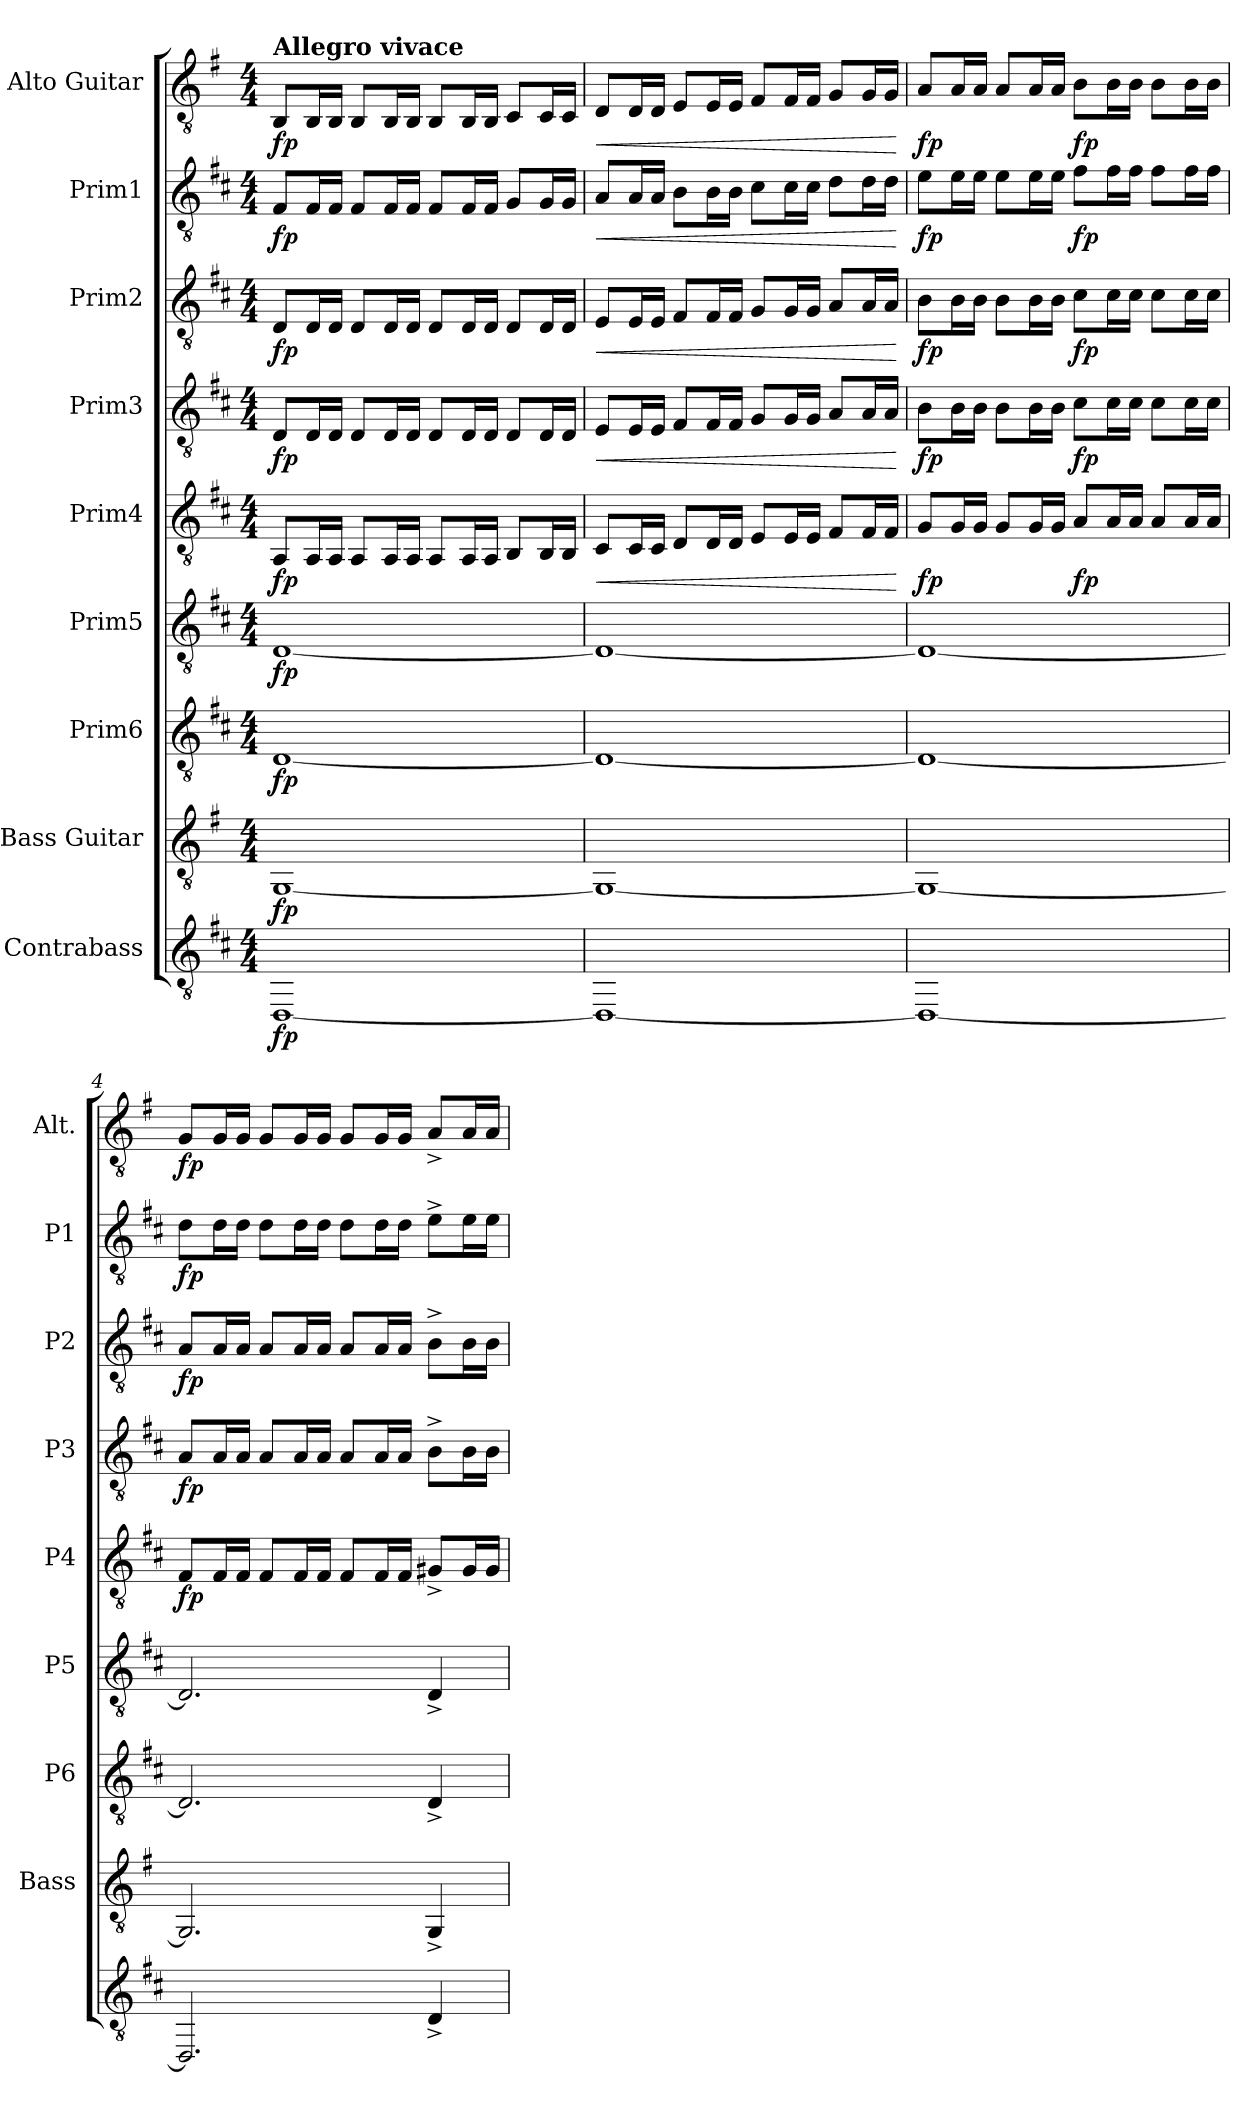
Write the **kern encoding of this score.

**kern	**dynam	**kern	**dynam	**kern	**dynam	**kern	**dynam	**kern	**dynam	**kern	**dynam	**kern	**dynam	**kern	**dynam	**kern	**dynam
*part9	*part9	*part8	*part8	*part7	*part7	*part6	*part6	*part5	*part5	*part4	*part4	*part3	*part3	*part2	*part2	*part1	*part1
*staff9	*staff9	*staff8	*staff8	*staff7	*staff7	*staff6	*staff6	*staff5	*staff5	*staff4	*staff4	*staff3	*staff3	*staff2	*staff2	*staff1	*staff1
*I"Contrabass	*	*I"Bass Guitar	*	*I"Prim6	*	*I"Prim5	*	*I"Prim4	*	*I"Prim3	*	*I"Prim2	*	*I"Prim1	*	*I"Alto Guitar	*
*	*	*I'Bass	*	*I'P6	*	*I'P5	*	*I'P4	*	*I'P3	*	*I'P2	*	*I'P1	*	*I'Alt.	*
*clefGv2	*	*clefGv2	*	*clefGv2	*	*clefGv2	*	*clefGv2	*	*clefGv2	*	*clefGv2	*	*clefGv2	*	*clefGv2	*
*ITrd7c12	*	*ITrd3c5	*	*	*	*	*	*	*	*	*	*	*	*	*	*ITrd-4c-7	*
*k[f#c#]	*	*k[f#c#]	*	*k[f#c#]	*	*k[f#c#]	*	*k[f#c#]	*	*k[f#c#]	*	*k[f#c#]	*	*k[f#c#]	*	*k[f#c#]	*
*M4/4	*	*M4/4	*	*M4/4	*	*M4/4	*	*M4/4	*	*M4/4	*	*M4/4	*	*M4/4	*	*M4/4	*
=1	=1	=1	=1	=1	=1	=1	=1	=1	=1	=1	=1	=1	=1	=1	=1	=1	=1
!	!	!	!	!	!	!	!	!	!	!	!	!	!	!	!	!LO:TX:a:B:t=Allegro vivace	!
!	!LO:DY:b	!	!LO:DY:b	!	!LO:DY:b	!	!LO:DY:b	!	!LO:DY:b	!	!LO:DY:b	!	!LO:DY:b	!	!LO:DY:b	!	!LO:DY:b
[1DDD	fp	[1DD	fp	[1D	fp	[1D	fp	8AA/L	fp	8D/L	fp	8D/L	fp	8F#/L	fp	8F#/L	fp
.	.	.	.	.	.	.	.	16AA/L	.	16D/L	.	16D/L	.	16F#/L	.	16F#/L	.
.	.	.	.	.	.	.	.	16AA/JJ	.	16D/JJ	.	16D/JJ	.	16F#/JJ	.	16F#/JJ	.
.	.	.	.	.	.	.	.	8AA/L	.	8D/L	.	8D/L	.	8F#/L	.	8F#/L	.
.	.	.	.	.	.	.	.	16AA/L	.	16D/L	.	16D/L	.	16F#/L	.	16F#/L	.
.	.	.	.	.	.	.	.	16AA/JJ	.	16D/JJ	.	16D/JJ	.	16F#/JJ	.	16F#/JJ	.
.	.	.	.	.	.	.	.	8AA/L	.	8D/L	.	8D/L	.	8F#/L	.	8F#/L	.
.	.	.	.	.	.	.	.	16AA/L	.	16D/L	.	16D/L	.	16F#/L	.	16F#/L	.
.	.	.	.	.	.	.	.	16AA/JJ	.	16D/JJ	.	16D/JJ	.	16F#/JJ	.	16F#/JJ	.
.	.	.	.	.	.	.	.	8BB/L	.	8D/L	.	8D/L	.	8G/L	.	8G/L	.
.	.	.	.	.	.	.	.	16BB/L	.	16D/L	.	16D/L	.	16G/L	.	16G/L	.
.	.	.	.	.	.	.	.	16BB/JJ	.	16D/JJ	.	16D/JJ	.	16G/JJ	.	16G/JJ	.
=2	=2	=2	=2	=2	=2	=2	=2	=2	=2	=2	=2	=2	=2	=2	=2	=2	=2
!	!	!	!	!	!	!	!	!	!LO:HP:b	!	!LO:HP:b	!	!LO:HP:b	!	!LO:HP:b	!	!LO:HP:b
1DDD_	.	1DD_	.	1D_	.	1D_	.	8C#/L	<	8E/L	<	8E/L	<	8A/L	<	8A/L	<
.	.	.	.	.	.	.	.	16C#/L	.	16E/L	.	16E/L	.	16A/L	.	16A/L	.
.	.	.	.	.	.	.	.	16C#/JJ	.	16E/JJ	.	16E/JJ	.	16A/JJ	.	16A/JJ	.
.	.	.	.	.	.	.	.	8D/L	.	8F#/L	.	8F#/L	.	8B\L	.	8B/L	.
.	.	.	.	.	.	.	.	16D/L	.	16F#/L	.	16F#/L	.	16B\L	.	16B/L	.
.	.	.	.	.	.	.	.	16D/JJ	.	16F#/JJ	.	16F#/JJ	.	16B\JJ	.	16B/JJ	.
.	.	.	.	.	.	.	.	8E/L	.	8G/L	.	8G/L	.	8c#\L	.	8c#/L	.
.	.	.	.	.	.	.	.	16E/L	.	16G/L	.	16G/L	.	16c#\L	.	16c#/L	.
.	.	.	.	.	.	.	.	16E/JJ	.	16G/JJ	.	16G/JJ	.	16c#\JJ	.	16c#/JJ	.
.	.	.	.	.	.	.	.	8F#/L	.	8A/L	.	8A/L	.	8d\L	.	8d/L	.
.	.	.	.	.	.	.	.	16F#/L	.	16A/L	.	16A/L	.	16d\L	.	16d/L	.
.	.	.	.	.	.	.	.	16F#/JJ	.	16A/JJ	.	16A/JJ	.	16d\JJ	.	16d/JJ	.
.	.	.	.	.	.	.	.	.	[	.	[	.	[	.	[	.	[
=3	=3	=3	=3	=3	=3	=3	=3	=3	=3	=3	=3	=3	=3	=3	=3	=3	=3
!	!	!	!	!	!	!	!	!	!LO:DY:b	!	!LO:DY:b	!	!LO:DY:b	!	!LO:DY:b	!	!LO:DY:b
1DDD_	.	1DD_	.	1D_	.	1D_	.	8G/L	fp	8B\L	fp	8B\L	fp	8e\L	fp	8e/L	fp
.	.	.	.	.	.	.	.	16G/L	.	16B\L	.	16B\L	.	16e\L	.	16e/L	.
.	.	.	.	.	.	.	.	16G/JJ	.	16B\JJ	.	16B\JJ	.	16e\JJ	.	16e/JJ	.
.	.	.	.	.	.	.	.	8G/L	.	8B\L	.	8B\L	.	8e\L	.	8e/L	.
.	.	.	.	.	.	.	.	16G/L	.	16B\L	.	16B\L	.	16e\L	.	16e/L	.
.	.	.	.	.	.	.	.	16G/JJ	.	16B\JJ	.	16B\JJ	.	16e\JJ	.	16e/JJ	.
!	!	!	!	!	!	!	!	!	!LO:DY:b	!	!LO:DY:b	!	!LO:DY:b	!	!LO:DY:b	!	!LO:DY:b
.	.	.	.	.	.	.	.	8A/L	fp	8c#\L	fp	8c#\L	fp	8f#\L	fp	8f#\L	fp
.	.	.	.	.	.	.	.	16A/L	.	16c#\L	.	16c#\L	.	16f#\L	.	16f#\L	.
.	.	.	.	.	.	.	.	16A/JJ	.	16c#\JJ	.	16c#\JJ	.	16f#\JJ	.	16f#\JJ	.
.	.	.	.	.	.	.	.	8A/L	.	8c#\L	.	8c#\L	.	8f#\L	.	8f#\L	.
.	.	.	.	.	.	.	.	16A/L	.	16c#\L	.	16c#\L	.	16f#\L	.	16f#\L	.
.	.	.	.	.	.	.	.	16A/JJ	.	16c#\JJ	.	16c#\JJ	.	16f#\JJ	.	16f#\JJ	.
!!LO:PB:g=z
=4	=4	=4	=4	=4	=4	=4	=4	=4	=4	=4	=4	=4	=4	=4	=4	=4	=4
!	!	!	!	!	!	!	!	!	!LO:DY:b	!	!LO:DY:b	!	!LO:DY:b	!	!LO:DY:b	!	!LO:DY:b
2.DDD/]	.	2.DD/]	.	2.D/]	.	2.D/]	.	8F#/L	fp	8A/L	fp	8A/L	fp	8d\L	fp	8d/L	fp
.	.	.	.	.	.	.	.	16F#/L	.	16A/L	.	16A/L	.	16d\L	.	16d/L	.
.	.	.	.	.	.	.	.	16F#/JJ	.	16A/JJ	.	16A/JJ	.	16d\JJ	.	16d/JJ	.
.	.	.	.	.	.	.	.	8F#/L	.	8A/L	.	8A/L	.	8d\L	.	8d/L	.
.	.	.	.	.	.	.	.	16F#/L	.	16A/L	.	16A/L	.	16d\L	.	16d/L	.
.	.	.	.	.	.	.	.	16F#/JJ	.	16A/JJ	.	16A/JJ	.	16d\JJ	.	16d/JJ	.
.	.	.	.	.	.	.	.	8F#/L	.	8A/L	.	8A/L	.	8d\L	.	8d/L	.
.	.	.	.	.	.	.	.	16F#/L	.	16A/L	.	16A/L	.	16d\L	.	16d/L	.
.	.	.	.	.	.	.	.	16F#/JJ	.	16A/JJ	.	16A/JJ	.	16d\JJ	.	16d/JJ	.
4DD^/	.	4DD^/	.	4D^/	.	4D^/	.	8G#X^/L	.	8B^\L	.	8B^\L	.	8e^\L	.	8e^/L	.
.	.	.	.	.	.	.	.	16G#/L	.	16B\L	.	16B\L	.	16e\L	.	16e/L	.
.	.	.	.	.	.	.	.	16G#/JJ	.	16B\JJ	.	16B\JJ	.	16e\JJ	.	16e/JJ	.
=	=	=	=	=	=	=	=	=	=	=	=	=	=	=	=	=	=
*-	*-	*-	*-	*-	*-	*-	*-	*-	*-	*-	*-	*-	*-	*-	*-	*-	*-
